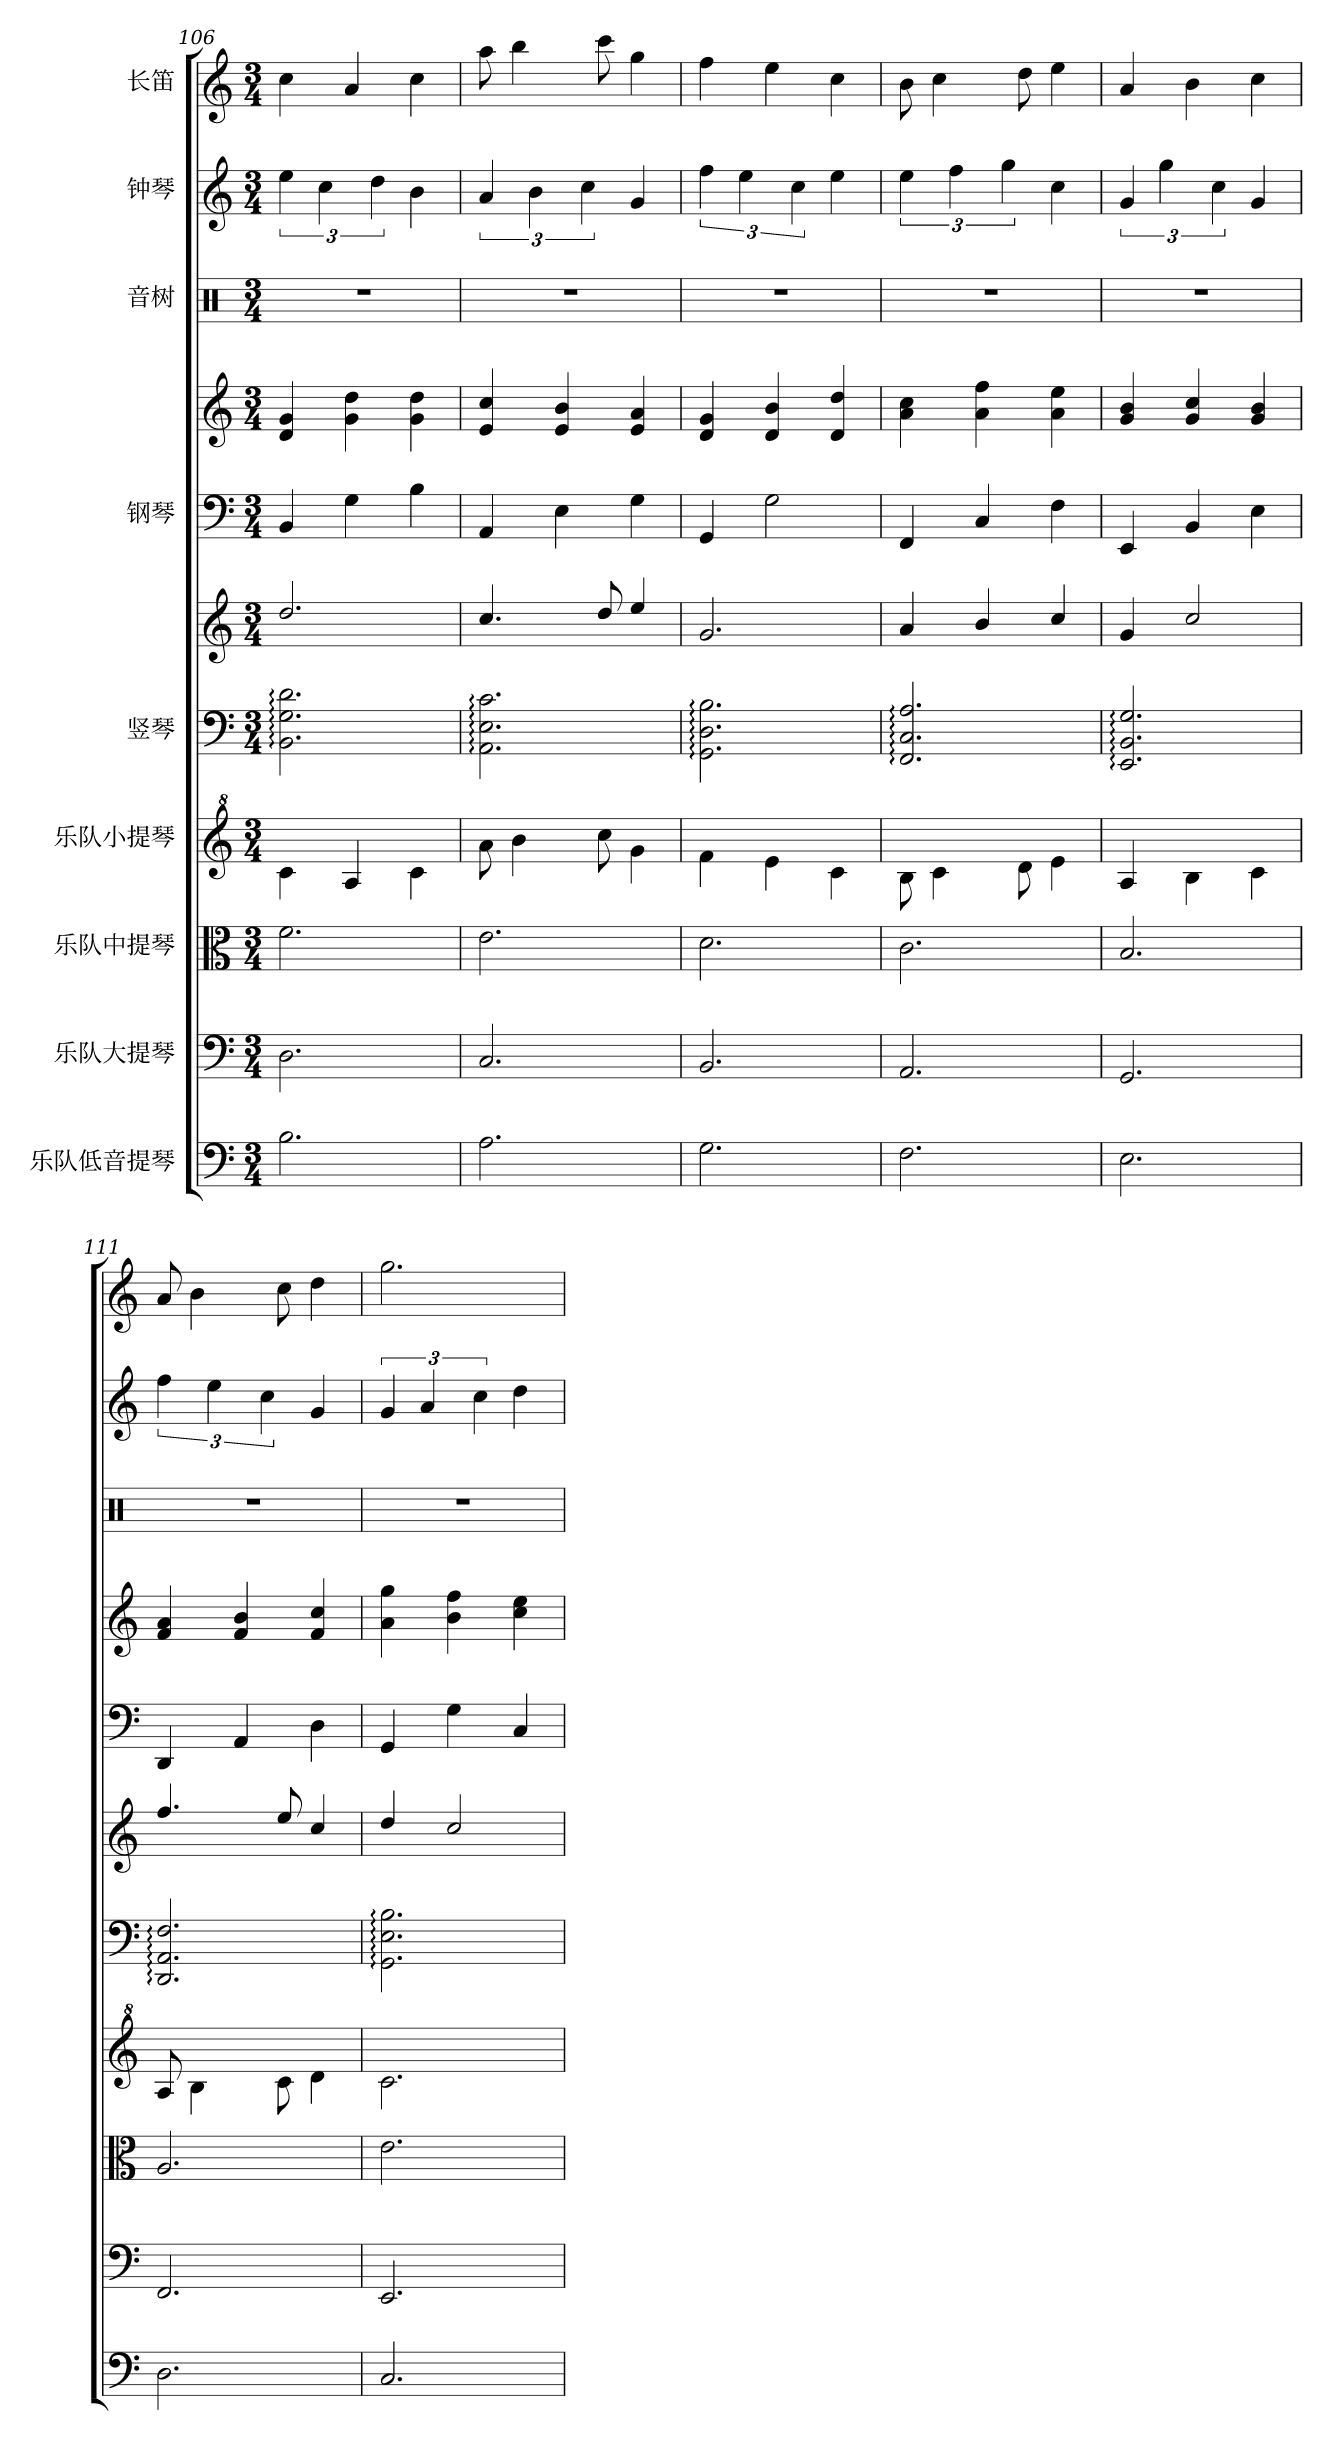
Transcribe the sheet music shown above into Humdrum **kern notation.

**kern	**kern	**kern	**kern	**kern	**kern	**kern	**kern	**kern	**kern	**kern
*part9	*part8	*part7	*part6	*part5	*part5	*part4	*part4	*part3	*part2	*part1
*staff11	*staff10	*staff9	*staff8	*staff7	*staff6	*staff5	*staff4	*staff3	*staff2	*staff1
*I"乐队低音提琴	*I"乐队大提琴	*I"乐队中提琴	*I"乐队小提琴	*I"竖琴	*	*I"钢琴	*	*I"音树	*I"钟琴	*I"长笛
*clefF4	*clefF4	*clefC3	*clefG^2	*clefF4	*clefG2	*clefF4	*clefG2	*clefX	*clefG2	*clefG2
*ITrd7c12	*	*	*	*	*	*	*	*	*ITrd-14c-24	*
*k[]	*k[]	*k[]	*k[]	*k[]	*k[]	*k[]	*k[]	*k[]	*k[]	*k[]
*M3/4	*M3/4	*M3/4	*M3/4	*M3/4	*M3/4	*M3/4	*M3/4	*M3/4	*M3/4	*M3/4
=106	=106	=106	=106	=106	=106	=106	=106	=106	=106	=106
2.BB\	2.D\	2.f\	4cc\	2.BB\: 2.G\: 2.d\:	2.dd/	4BB/	4d/ 4g/	2.r	6eeee\	4cc\
.	.	.	.	.	.	.	.	.	6cccc\	.
.	.	.	4a/	.	.	4G\	4g\ 4dd\	.	.	4a/
.	.	.	.	.	.	.	.	.	6dddd\	.
.	.	.	4cc\	.	.	4B\	4g\ 4dd\	.	4bbb\	4cc\
!!LO:PB:g=z
=107	=107	=107	=107	=107	=107	=107	=107	=107	=107	=107
2.AA\	2.C/	2.e\	8aa\	2.AA\: 2.E\: 2.c\:	4.cc/	4AA/	4e/ 4cc/	2.r	6aaa/	8aa\
.	.	.	4bb\	.	.	.	.	.	.	4bb\
.	.	.	.	.	.	.	.	.	6bbb\	.
.	.	.	.	.	.	4E\	4e/ 4b/	.	.	.
.	.	.	.	.	.	.	.	.	6cccc\	.
.	.	.	8ccc\	.	8dd/	.	.	.	.	8ccc\
.	.	.	4gg\	.	4ee/	4G\	4e/ 4a/	.	4ggg/	4gg\
=108	=108	=108	=108	=108	=108	=108	=108	=108	=108	=108
2.GG\	2.BB/	2.d\	4ff\	2.GG\: 2.D\: 2.B\:	2.g/	4GG/	4d/ 4g/	2.r	6ffff\	4ff\
.	.	.	.	.	.	.	.	.	6eeee\	.
.	.	.	4ee\	.	.	2G\	4d/ 4b/	.	.	4ee\
.	.	.	.	.	.	.	.	.	6cccc\	.
.	.	.	4cc\	.	.	.	4d/ 4dd/	.	4eeee\	4cc\
=109	=109	=109	=109	=109	=109	=109	=109	=109	=109	=109
2.FF\	2.AA/	2.c\	8b\	2.FF/: 2.C/: 2.A/:	4a/	4FF/	4a\ 4cc\	2.r	6eeee\	8b\
.	.	.	4cc\	.	.	.	.	.	.	4cc\
.	.	.	.	.	.	.	.	.	6ffff\	.
.	.	.	.	.	4b/	4C/	4a\ 4ff\	.	.	.
.	.	.	.	.	.	.	.	.	6gggg\	.
.	.	.	8dd\	.	.	.	.	.	.	8dd\
.	.	.	4ee\	.	4cc/	4F\	4a\ 4ee\	.	4cccc\	4ee\
=110	=110	=110	=110	=110	=110	=110	=110	=110	=110	=110
2.EE\	2.GG/	2.B/	4a/	2.EE/: 2.BB/: 2.G/:	4g/	4EE/	4g/ 4b/	2.r	6ggg/	4a/
.	.	.	.	.	.	.	.	.	6gggg\	.
.	.	.	4b\	.	2cc/	4BB/	4g/ 4cc/	.	.	4b\
.	.	.	.	.	.	.	.	.	6cccc\	.
.	.	.	4cc\	.	.	4E\	4g/ 4b/	.	4ggg/	4cc\
=111	=111	=111	=111	=111	=111	=111	=111	=111	=111	=111
2.DD\	2.FF/	2.A/	8a/	2.DD/: 2.AA/: 2.F/:	4.ff/	4DD/	4f/ 4a/	2.r	6ffff\	8a/
.	.	.	4b\	.	.	.	.	.	.	4b\
.	.	.	.	.	.	.	.	.	6eeee\	.
.	.	.	.	.	.	4AA/	4f/ 4b/	.	.	.
.	.	.	.	.	.	.	.	.	6cccc\	.
.	.	.	8cc\	.	8ee/	.	.	.	.	8cc\
.	.	.	4dd\	.	4cc/	4D\	4f/ 4cc/	.	4ggg/	4dd\
=112	=112	=112	=112	=112	=112	=112	=112	=112	=112	=112
2.CC/	2.EE/	2.e\	2.cc\	2.GG\: 2.E\: 2.B\:	4dd/	4GG/	4a\ 4gg\	2.r	6ggg/	2.gg\
.	.	.	.	.	.	.	.	.	6aaa/	.
.	.	.	.	.	2cc/	4G\	4b\ 4ff\	.	.	.
.	.	.	.	.	.	.	.	.	6cccc\	.
.	.	.	.	.	.	4C/	4cc\ 4ee\	.	4dddd\	.
=	=	=	=	=	=	=	=	=	=	=
*-	*-	*-	*-	*-	*-	*-	*-	*-	*-	*-
